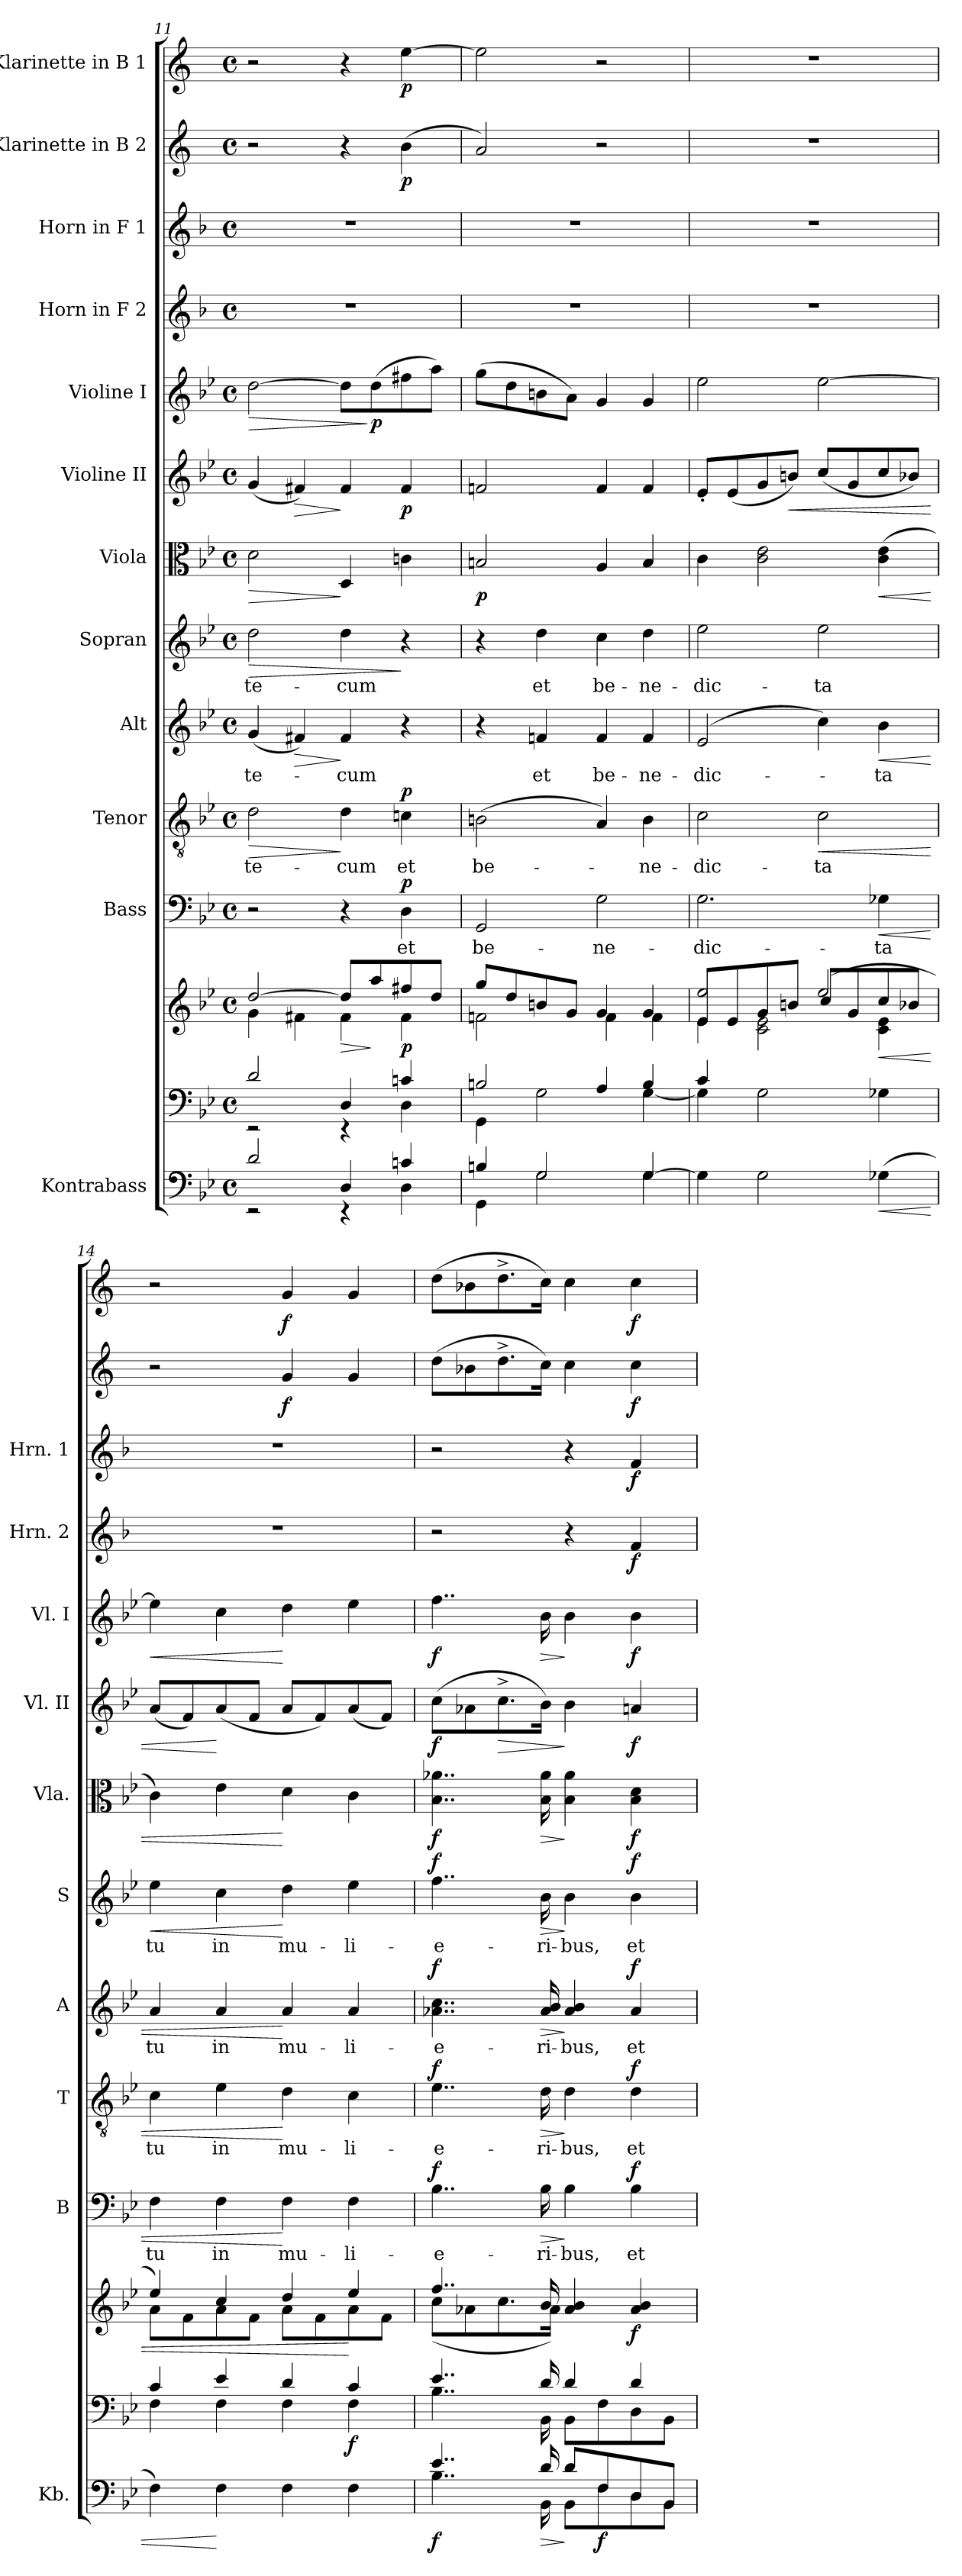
**kern	**dynam	**kern	**kern	**dynam	**kern	**text	**dynam	**kern	**text	**dynam	**kern	**text	**dynam	**kern	**text	**dynam	**kern	**dynam	**kern	**dynam	**kern	**dynam	**kern	**dynam	**kern	**dynam	**kern	**dynam	**kern	**dynam
*part13	*part13	*part12	*part12	*part12	*part11	*part11	*part11	*part10	*part10	*part10	*part9	*part9	*part9	*part8	*part8	*part8	*part7	*part7	*part6	*part6	*part5	*part5	*part4	*part4	*part3	*part3	*part2	*part2	*part1	*part1
*staff14	*staff14	*staff13	*staff12	*staff12/13	*staff11	*staff11	*staff11	*staff10	*staff10	*staff10	*staff9	*staff9	*staff9	*staff8	*staff8	*staff8	*staff7	*staff7	*staff6	*staff6	*staff5	*staff5	*staff4	*staff4	*staff3	*staff3	*staff2	*staff2	*staff1	*staff1
*I"Kontrabass	*	*	*	*	*I"Bass	*	*	*I"Tenor	*	*	*I"Alt	*	*	*I"Sopran	*	*	*I"Viola	*	*I"Violine II	*	*I"Violine I	*	*I"Horn in F 2	*	*I"Horn in F 1	*	*I"Klarinette in B 2	*	*I"Klarinette in B 1	*
*I'Kb.	*	*	*	*	*I'B	*	*	*I'T	*	*	*I'A	*	*	*I'S	*	*	*I'Vla.	*	*I'Vl. II	*	*I'Vl. I	*	*I'Hrn. 2	*	*I'Hrn. 1	*	*	*	*	*
*clefF4	*	*clefF4	*clefG2	*	*clefF4	*	*	*clefGv2	*	*	*clefG2	*	*	*clefG2	*	*	*clefC3	*	*clefG2	*	*clefG2	*	*clefG2	*	*clefG2	*	*clefG2	*	*clefG2	*
*ITrd7c12	*	*	*	*	*	*	*	*	*	*	*	*	*	*	*	*	*	*	*	*	*	*	*ITrd4c7	*	*ITrd4c7	*	*ITrd1c2	*	*ITrd1c2	*
*k[b-e-]	*	*k[b-e-]	*k[b-e-]	*	*k[b-e-]	*	*	*k[b-e-]	*	*	*k[b-e-]	*	*	*k[b-e-]	*	*	*k[b-e-]	*	*k[b-e-]	*	*k[b-e-]	*	*k[b-e-]	*	*k[b-e-]	*	*k[b-e-]	*	*k[b-e-]	*
*B-:	*	*B-:	*B-:	*	*B-:	*	*	*B-:	*	*	*B-:	*	*	*B-:	*	*	*B-:	*	*B-:	*	*B-:	*	*B-:	*	*B-:	*	*B-:	*	*B-:	*
*M4/4	*	*M4/4	*M4/4	*	*M4/4	*	*	*M4/4	*	*	*M4/4	*	*	*M4/4	*	*	*M4/4	*	*M4/4	*	*M4/4	*	*M4/4	*	*M4/4	*	*M4/4	*	*M4/4	*
*met(c)	*	*met(c)	*met(c)	*	*met(c)	*	*	*met(c)	*	*	*met(c)	*	*	*met(c)	*	*	*met(c)	*	*met(c)	*	*met(c)	*	*met(c)	*	*met(c)	*	*met(c)	*	*met(c)	*
=11	=11	=11	=11	=11	=11	=11	=11	=11	=11	=11	=11	=11	=11	=11	=11	=11	=11	=11	=11	=11	=11	=11	=11	=11	=11	=11	=11	=11	=11	=11
*^	*	*^	*^	*	*	*	*	*	*	*	*	*	*	*	*	*	*	*	*	*	*	*	*	*	*	*	*	*	*	*
!	!	!	!	!	!	!	!	!	!	!	!	!LO:LY:b	!LO:HP:b	!	!LO:LY:b	!	!	!LO:LY:b	!LO:HP:b	!	!LO:HP:b	!	!	!	!LO:HP:b	!	!	!	!	!	!	!	!
2D/	2rEE	.	2d/	2rEE	[>2dd/	4g\	.	2r	.	.	2d\	te-	>	(<4g/	te-	.	2dd\	te-	>	2d\	>	(<4g/	.	[2dd\	>	1r	.	1r	.	2r	.	2r	.
!	!	!	!	!	!	!	!	!	!	!	!	!	!	!	!	!LO:HP:b	!	!	!	!	!	!	!LO:HP:b	!	!	!	!	!	!	!	!	!	!
.	.	.	.	.	.	4f#X\	.	.	.	.	.	.	.	4f#X/)	.	>	.	.	.	.	.	4f#X/)	>	.	.	.	.	.	.	.	.	.	.
!	!	!	!	!	!	!	!LO:HP:b	!	!	!	!	!LO:LY:b	!	!	!LO:LY:b	!	!	!LO:LY:b	!	!	!	!	!	!	!	!	!	!	!	!	!	!	!
4DD/	4rEE	.	4D/	4rEE	8dd/L]	4f#\	>	4r	.	.	4d\	-cum	]	4f#/	-cum	]	4dd\	-cum	.	4D/	]	4f#/	]	8dd\L]	.	.	.	.	.	4r	.	4r	.
!	!	!	!	!	!	!	!	!	!	!	!	!	!	!	!	!	!	!	!	!	!	!	!	!	!LO:DY:n=1:b	!	!	!	!	!	!	!	!
.	.	.	.	.	8aa/	.	]	.	.	.	.	.	.	.	.	.	.	.	.	.	.	.	.	(>8dd\	] p	.	.	.	.	.	.	.	.
!	!	!	!	!	!	!	!LO:DY:b	!	!LO:LY:b	!LO:DY:a	!	!LO:LY:b	!LO:DY:a	!	!	!	!	!	!	!	!	!	!LO:DY:b	!	!	!	!	!	!	!	!LO:DY:b	!	!LO:DY:b
4Cn/	4DD\	.	4cn/	4D\	8ff#X/	4f#\	p	4D\	et	p	4cn\	et	p	4r	.	.	4r	.	]	4cn\	.	4f#/	p	8ff#X\	.	.	.	.	.	(>4a\	p	[4dd\	p
.	.	.	.	.	8dd/J	.	.	.	.	.	.	.	.	.	.	.	.	.	.	.	.	.	.	8aa\J)	.	.	.	.	.	.	.	.	.
=12	=12	=12	=12	=12	=12	=12	=12	=12	=12	=12	=12	=12	=12	=12	=12	=12	=12	=12	=12	=12	=12	=12	=12	=12	=12	=12	=12	=12	=12	=12	=12	=12	=12
!	!	!	!	!	!	!	!	!	!LO:LY:b	!	!	!LO:LY:b	!	!	!	!	!	!	!	!	!LO:DY:b	!	!	!	!	!	!	!	!	!	!	!	!
4BBn/	4GGG\	.	2Bn/	4GG\	8gg/L	2fn\	.	2GG/	be-	.	(>2Bn\	be-	.	4r	.	.	4r	.	.	2Bn/	p	2fn/	.	(>8gg\L	.	1r	.	1r	.	2g/)	.	2dd\]	.
.	.	.	.	.	8dd/	.	.	.	.	.	.	.	.	.	.	.	.	.	.	.	.	.	.	8dd\	.	.	.	.	.	.	.	.	.
!	!	!	!	!	!	!	!	!	!	!	!	!	!	!	!LO:LY:b	!	!	!LO:LY:b	!	!	!	!	!	!	!	!	!	!	!	!	!	!	!
2GG/	2GG\	.	.	2G\	8bn/	.	.	.	.	.	.	.	.	4fn/	et	.	4dd\	et	.	.	.	.	.	8bn\	.	.	.	.	.	.	.	.	.
.	.	.	.	.	8g/J	.	.	.	.	.	.	.	.	.	.	.	.	.	.	.	.	.	.	8a\J)	.	.	.	.	.	.	.	.	.
!	!	!	!	!	!	!	!	!	!LO:LY:b	!	!	!	!	!	!LO:LY:b	!	!	!LO:LY:b	!	!	!	!	!	!	!	!	!	!	!	!	!	!	!
.	.	.	4A/	.	4g/	4f\	.	2G\	-ne-	.	4A/)	.	.	4f/	be-	.	4cc\	be-	.	4A/	.	4f/	.	4g/	.	.	.	.	.	2r	.	2r	.
!	!	!	!	!	!	!	!	!	!	!	!	!LO:LY:b	!	!	!LO:LY:b	!	!	!LO:LY:b	!	!	!	!	!	!	!	!	!	!	!	!	!	!	!
[>4GG/	4GG\	.	4B/	[<4G\	4g/	4f\	.	.	.	.	4B\	-ne-	.	4f/	-ne-	.	4dd\	-ne-	.	4B/	.	4f/	.	4g/	.	.	.	.	.	.	.	.	.
=13	=13	=13	=13	=13	=13	=13	=13	=13	=13	=13	=13	=13	=13	=13	=13	=13	=13	=13	=13	=13	=13	=13	=13	=13	=13	=13	=13	=13	=13	=13	=13	=13	=13
*	*	*	*	*	*	*^	*	*	*	*	*	*	*	*	*	*	*	*	*	*	*	*	*	*	*	*	*	*	*	*	*	*	*
!	!	!	!	!	!	!	!	!	!	!LO:LY:b	!	!	!LO:LY:b	!	!	!LO:LY:b	!	!	!LO:LY:b	!	!	!	!	!	!	!	!	!	!	!	!	!	!	!
*v	*v	*	*	*	*	*	*	*	*	*	*	*	*	*	*	*	*	*	*	*	*	*	*	*	*	*	*	*	*	*	*	*	*	*
4GG\]	.	4c/	4G\]	2ee-/	4e-\	8e-/L	.	2.G\	-dic-	.	2c\	-dic-	.	(2e-/	-dic-	.	2ee-\	-dic-	.	4c\	.	8e-'</L	.	2ee-\	.	1r	.	1r	.	1r	.	1r	.
.	.	.	.	.	.	8e-/	.	.	.	.	.	.	.	.	.	.	.	.	.	.	.	(<8e-/	.	.	.	.	.	.	.	.	.	.	.
2GG\	.	2.ryy	2G\	.	2c\ 2e-\	8g/	.	.	.	.	.	.	.	.	.	.	.	.	.	2c\ 2e-\	.	8g/	.	.	.	.	.	.	.	.	.	.	.
!	!	!	!	!	!	!	!	!	!	!	!	!	!	!	!	!	!	!	!	!	!	!	!LO:HP:b	!	!	!	!	!	!	!	!	!	!
.	.	.	.	.	.	8bn/J	.	.	.	.	.	.	.	.	.	.	.	.	.	.	.	8bn/J)	<	.	.	.	.	.	.	.	.	.	.
!	!	!	!	!	!	!	!	!	!	!	!	!LO:LY:b	!LO:HP:b	!	!	!	!	!LO:LY:b	!	!	!	!	!	!	!	!	!	!	!	!	!	!	!
.	.	.	.	(2ee-/	.	8cc/L	.	.	.	.	2c\	-ta	<	4cc\)	.	.	2ee-\	-ta	.	.	.	(<8cc/L	.	[2ee-\	.	.	.	.	.	.	.	.	.
.	.	.	.	.	.	8g/	.	.	.	.	.	.	.	.	.	.	.	.	.	.	.	8g/	.	.	.	.	.	.	.	.	.	.	.
!	!LO:HP:b	!	!	!	!	!	!LO:HP:b	!	!LO:LY:b	!LO:HP:b	!	!	!	!	!LO:LY:b	!LO:HP:b	!	!	!	!	!LO:HP:b	!	!	!	!	!	!	!	!	!	!	!	!
(>4GG-X\	<	.	4G-X\	.	4c\ 4e-\	8cc/	<	4G-X\	-ta	<	.	.	.	4b-\	-ta	<	.	.	.	(>4c\ 4e-\	<	8cc/	.	.	.	.	.	.	.	.	.	.	.
.	.	.	.	.	.	8b-X/J	.	.	.	.	.	.	.	.	.	.	.	.	.	.	.	8b-X/J)	.	.	.	.	.	.	.	.	.	.	.
=14	=14	=14	=14	=14	=14	=14	=14	=14	=14	=14	=14	=14	=14	=14	=14	=14	=14	=14	=14	=14	=14	=14	=14	=14	=14	=14	=14	=14	=14	=14	=14	=14	=14
!	!	!	!	!	!	!	!	!	!LO:LY:b	!	!	!LO:LY:b	!	!	!LO:LY:b	!	!	!LO:LY:b	!LO:HP:b	!	!	!	!	!	!LO:HP:b	!	!	!	!	!	!	!	!
*	*	*	*	*	*v	*v	*	*	*	*	*	*	*	*	*	*	*	*	*	*	*	*	*	*	*	*	*	*	*	*	*	*	*
4FF\)	.	4c/	4F\	4ee-/)	8a\L	.	4F\	tu	.	4c\	tu	.	4a/	tu	.	4ee-\	tu	<	4c\)	.	(<8a/L	.	4ee-\]	<	1r	.	1r	.	2r	.	2r	.
.	.	.	.	.	8f\	.	.	.	.	.	.	.	.	.	.	.	.	.	.	.	8f/)	.	.	.	.	.	.	.	.	.	.	.
!	!	!	!	!	!	!	!	!LO:LY:b	!	!	!LO:LY:b	!	!	!LO:LY:b	!	!	!LO:LY:b	!	!	!	!	!	!	!	!	!	!	!	!	!	!	!
4FF\	[	4e-/	4F\	4cc/	8a\	.	4F\	in	.	4e-\	in	.	4a/	in	.	4cc\	in	.	4e-\	.	(<8a/	[	4cc\	.	.	.	.	.	.	.	.	.
.	.	.	.	.	8f\J	.	.	.	.	.	.	.	.	.	.	.	.	.	.	.	8f/J	.	.	.	.	.	.	.	.	.	.	.
!	!	!	!	!	!	!	!	!LO:LY:b	!	!	!LO:LY:b	!	!	!LO:LY:b	!	!	!LO:LY:b	!	!	!	!	!	!	!	!	!	!	!	!	!LO:DY:b	!	!LO:DY:b
4FF\	.	4d/	4F\	4dd/	8a\L	.	4F\	mu-	[	4d\	mu-	[	4a/	mu-	[	4dd\	mu-	[	4d\	[	8a/L	.	4dd\	[	.	.	.	.	4f/	f	4f/	f
.	.	.	.	.	8f\	.	.	.	.	.	.	.	.	.	.	.	.	.	.	.	8f/)	.	.	.	.	.	.	.	.	.	.	.
!	!	!	!	!	!	!LO:DY:n=1:b=2	!	!LO:LY:b	!	!	!LO:LY:b	!	!	!LO:LY:b	!	!	!LO:LY:b	!	!	!	!	!	!	!	!	!	!	!	!	!	!	!
4FF\	.	4c/	4F\	4ee-/	8a\	[ f	4F\	-li-	.	4c\	-li-	.	4a/	-li-	.	4ee-\	-li-	.	4c\	.	(<8a/	.	4ee-\	.	.	.	.	.	4f/	.	4f/	.
.	.	.	.	.	8f\J	.	.	.	.	.	.	.	.	.	.	.	.	.	.	.	8f/J)	.	.	.	.	.	.	.	.	.	.	.
!!LO:PB:g=z
=15	=15	=15	=15	=15	=15	=15	=15	=15	=15	=15	=15	=15	=15	=15	=15	=15	=15	=15	=15	=15	=15	=15	=15	=15	=15	=15	=15	=15	=15	=15	=15	=15
*^	*	*	*	*	*	*	*	*	*	*	*	*	*	*	*	*	*	*	*	*	*	*	*	*	*	*	*	*	*	*	*	*
!	!	!LO:DY:b	!	!	!	!	!	!	!LO:LY:b	!LO:DY:a	!	!LO:LY:b	!LO:DY:a	!	!LO:LY:b	!LO:DY:a	!	!LO:LY:b	!LO:DY:a	!	!LO:DY:b	!	!LO:DY:b	!	!LO:DY:b	!	!	!	!	!	!	!	!
4..E-/	4..BB-\	f	4..e-/	4..B-\	4..ff/	(<8cc\L	.	4..B-\	-e-	f	4..e-\	-e-	f	4..a-X\ 4..cc\	-e-	f	4..ff\	-e-	f	4..B-\ 4..a-X\	f	(>8cc\L	f	4..ff\	f	2r	.	2r	.	(>8cc\L	.	(>8cc\L	.
.	.	.	.	.	.	8a-X\	.	.	.	.	.	.	.	.	.	.	.	.	.	.	.	8a-X\	.	.	.	.	.	.	.	8a-X\	.	8a-X\	.
!	!	!	!	!	!	!	!	!	!	!	!	!	!	!	!	!	!	!	!	!	!	!	!LO:HP:b	!	!	!	!	!	!	!	!	!	!
.	.	.	.	.	.	8.cc\	.	.	.	.	.	.	.	.	.	.	.	.	.	.	.	8.cc^>\	>	.	.	.	.	.	.	8.cc^>\	.	8.cc^>\	.
!	!	!LO:HP:b	!	!	!	!	!	!	!LO:LY:b	!LO:HP:b	!	!LO:LY:b	!LO:HP:b	!	!LO:LY:b	!LO:HP:b	!	!LO:LY:b	!LO:HP:b	!	!LO:HP:b	!	!	!	!LO:HP:b	!	!	!	!	!	!	!	!
16D/	16BBB-\	>	16d/	16BB-\	16b-/	16a-\Jk)	.	16B-\	-ri-	>	16d\	-ri-	>	16a-/ 16b-/	-ri-	>	16b-\	-ri-	>	16B-\ 16a-\	>	16b-\Jk)	.	16b-\	>	.	.	.	.	16b-\Jk)	.	16b-\Jk)	.
!	!	!	!	!	!	!	!	!	!LO:LY:b	!	!	!LO:LY:b	!	!	!LO:LY:b	!	!	!LO:LY:b	!	!	!	!	!	!	!	!	!	!	!	!	!	!	!
8D/L	8BBB-\L	]	4d/	8BB-\L	4a-/ 4b-/	2ryy	.	4B-\	-bus,	]	4d\	-bus,	]	4a-/ 4b-/	-bus,	]	4b-\	-bus,	]	4B-\ 4a-\	]	4b-\	]	4b-\	]	4r	.	4r	.	4b-\	.	4b-\	.
!	!	!LO:DY:b	!	!	!	!	!	!	!	!	!	!	!	!	!	!	!	!	!	!	!	!	!	!	!	!	!	!	!	!	!	!	!
8FF/	8FF\	f	.	8F\	.	.	.	.	.	.	.	.	.	.	.	.	.	.	.	.	.	.	.	.	.	.	.	.	.	.	.	.	.
!	!	!	!	!	!	!	!LO:DY:b	!	!LO:LY:b	!LO:DY:a	!	!LO:LY:b	!LO:DY:a	!	!LO:LY:b	!LO:DY:a	!	!LO:LY:b	!LO:DY:a	!	!LO:DY:b	!	!LO:DY:b	!	!LO:DY:b	!	!LO:DY:b	!	!LO:DY:b	!	!LO:DY:b	!	!LO:DY:b
8DD/	8DD\	.	4d/	8D\	4a-/ 4b-/	.	f	4B-\	et	f	4d\	et	f	4a-/	et	f	4b-\	et	f	4B-\ 4d\	f	4a/	f	4b-\	f	4B-/	f	4B-/	f	4b-\	f	4b-\	f
8BBB-/J	8BBB-\J	.	.	8BB-\J	.	.	.	.	.	.	.	.	.	.	.	.	.	.	.	.	.	.	.	.	.	.	.	.	.	.	.	.	.
*v	*v	*	*	*	*	*	*	*	*	*	*	*	*	*	*	*	*	*	*	*	*	*	*	*	*	*	*	*	*	*	*	*	*
*	*	*v	*v	*	*	*	*	*	*	*	*	*	*	*	*	*	*	*	*	*	*	*	*	*	*	*	*	*	*	*	*	*
*	*	*	*v	*v	*	*	*	*	*	*	*	*	*	*	*	*	*	*	*	*	*	*	*	*	*	*	*	*	*	*	*
=	=	=	=	=	=	=	=	=	=	=	=	=	=	=	=	=	=	=	=	=	=	=	=	=	=	=	=	=	=	=
*-	*-	*-	*-	*-	*-	*-	*-	*-	*-	*-	*-	*-	*-	*-	*-	*-	*-	*-	*-	*-	*-	*-	*-	*-	*-	*-	*-	*-	*-	*-
